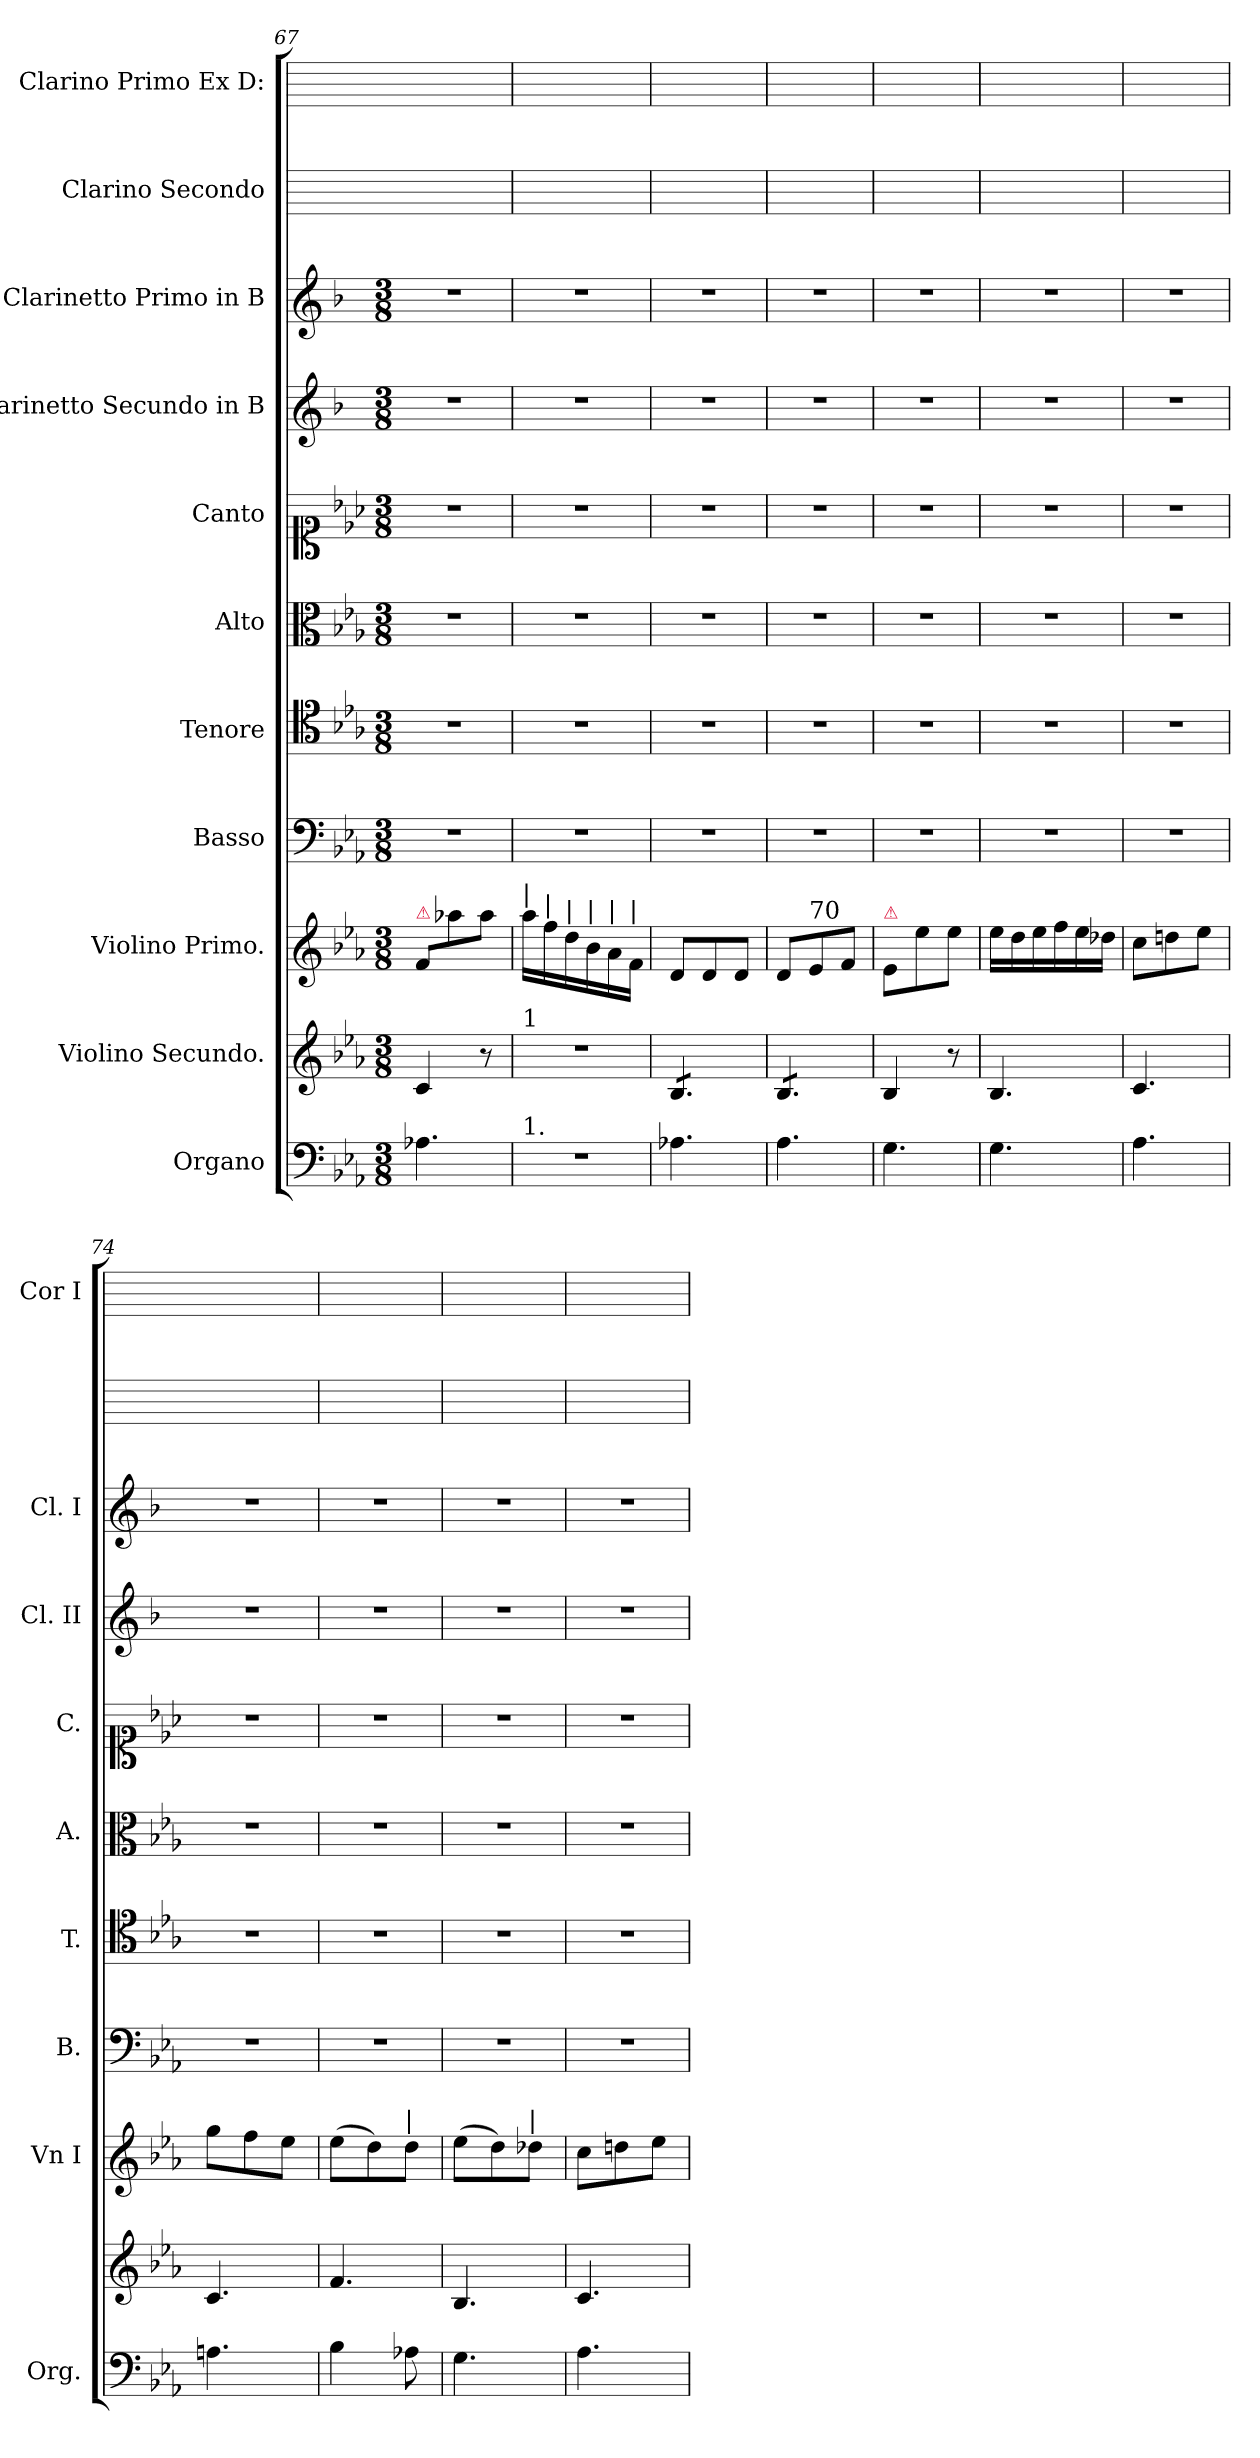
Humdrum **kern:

**kern	**kern	**kern	**kern	**kern	**kern	**kern	**kern	**kern	**kern	**kern
*part11	*part10	*part9	*part8	*part7	*part6	*part5	*part4	*part3	*part2	*part1
*staff11	*staff10	*staff9	*staff8	*staff7	*staff6	*staff5	*staff4	*staff3	*staff2	*staff1
*I"Organo	*I"Violino Secundo.	*I"Violino Primo.	*I"Basso	*I"Tenore	*I"Alto	*I"Canto	*I"Clarinetto Secundo in B	*I"Clarinetto Primo in B	*I"Clarino Secondo	*I"Clarino Primo Ex D:
*I'Org.	*	*I'Vn I	*I'B.	*I'T.	*I'A.	*I'C.	*I'Cl. II	*I'Cl. I	*	*I'Cor I
*clefF4	*clefG2	*clefG2	*clefF4	*clefC4	*clefC3	*clefC1	*clefG2	*clefG2	*	*
*	*	*	*	*	*	*	*ITrd1c2	*ITrd1c2	*	*
*k[b-e-a-]	*k[b-e-a-]	*k[b-e-a-]	*k[b-e-a-]	*k[b-e-a-]	*k[b-e-a-]	*k[b-e-a-]	*k[b-e-a-]	*k[b-e-a-]	*	*
*E-:	*E-:	*E-:	*E-:	*E-:	*E-:	*E-:	*E-:	*E-:	*	*
*M3/8	*M3/8	*M3/8	*M3/8	*M3/8	*M3/8	*M3/8	*M3/8	*M3/8	*	*
=67	=67	=67	=67	=67	=67	=67	=67	=67	=67	=67
!	!	!LO:TX:a:color=crimson:t=⚠	!	!	!	!	!	!	!	!
4.A-X\	4c/	8f/L	4.r	4.r	4.r	4.r	4.r	4.r	4.ryy	4.ryy
.	.	8aa-X\	.	.	.	.	.	.	.	.
.	8r	8aa-\J	.	.	.	.	.	.	.	.
=68	=68	=68	=68	=68	=68	=68	=68	=68	=68	=68
!	!	!LO:TX:a:t=|	!	!	!	!	!	!	!	!
!	!LO:TX:a:t=1	!	!	!	!	!	!	!	!	!
!LO:TX:a:t=1.	!	!	!	!	!	!	!	!	!	!
4.r	4.r	16aa-\LL	4.r	4.r	4.r	4.r	4.r	4.r	4.ryy	4.ryy
!	!	!LO:TX:a:t=|	!	!	!	!	!	!	!	!
.	.	16ff\	.	.	.	.	.	.	.	.
!	!	!LO:TX:a:t=|	!	!	!	!	!	!	!	!
.	.	16dd\	.	.	.	.	.	.	.	.
!	!	!LO:TX:a:t=|	!	!	!	!	!	!	!	!
.	.	16b-\	.	.	.	.	.	.	.	.
!	!	!LO:TX:a:t=|	!	!	!	!	!	!	!	!
.	.	16a-\	.	.	.	.	.	.	.	.
!	!	!LO:TX:a:t=|	!	!	!	!	!	!	!	!
.	.	16f\JJ	.	.	.	.	.	.	.	.
=69	=69	=69	=69	=69	=69	=69	=69	=69	=69	=69
*	*tremolo	*	*	*	*	*	*	*	*	*
4.A-X\	8B-/L	8d/L	4.r	4.r	4.r	4.r	4.r	4.r	4.ryy	4.ryy
.	8B-/	8d/	.	.	.	.	.	.	.	.
.	8B-/J	8d/J	.	.	.	.	.	.	.	.
=70	=70	=70	=70	=70	=70	=70	=70	=70	=70	=70
4.A-\	8B-/L	8d/L	4.r	4.r	4.r	4.r	4.r	4.r	4.ryy	4.ryy
!	!	!LO:TX:a:t=70	!	!	!	!	!	!	!	!
.	8B-/	8e-/	.	.	.	.	.	.	.	.
.	8B-/J	8f/J	.	.	.	.	.	.	.	.
*	*Xtremolo	*	*	*	*	*	*	*	*	*
=71	=71	=71	=71	=71	=71	=71	=71	=71	=71	=71
!	!	!LO:TX:a:color=crimson:t=⚠	!	!	!	!	!	!	!	!
4.G\	4B-/	8e-/L	4.r	4.r	4.r	4.r	4.r	4.r	4.ryy	4.ryy
.	.	8ee-\	.	.	.	.	.	.	.	.
.	8r	8ee-\J	.	.	.	.	.	.	.	.
=72	=72	=72	=72	=72	=72	=72	=72	=72	=72	=72
4.G\	4.B-/	16ee-\LL	4.r	4.r	4.r	4.r	4.r	4.r	4.ryy	4.ryy
.	.	16dd\	.	.	.	.	.	.	.	.
.	.	16ee-\	.	.	.	.	.	.	.	.
.	.	16ff\	.	.	.	.	.	.	.	.
.	.	16ee-\	.	.	.	.	.	.	.	.
.	.	16dd-X\JJ	.	.	.	.	.	.	.	.
=73	=73	=73	=73	=73	=73	=73	=73	=73	=73	=73
4.A-\	4.c/	8cc\L	4.r	4.r	4.r	4.r	4.r	4.r	4.ryy	4.ryy
.	.	8ddn\	.	.	.	.	.	.	.	.
.	.	8ee-\J	.	.	.	.	.	.	.	.
=74	=74	=74	=74	=74	=74	=74	=74	=74	=74	=74
4.An\	4.c/	8gg\L	4.r	4.r	4.r	4.r	4.r	4.r	4.ryy	4.ryy
.	.	8ff\	.	.	.	.	.	.	.	.
.	.	8ee-\J	.	.	.	.	.	.	.	.
=75	=75	=75	=75	=75	=75	=75	=75	=75	=75	=75
4B-\	4.f/	(8ee-\L	4.r	4.r	4.r	4.r	4.r	4.r	4.ryy	4.ryy
.	.	8dd\)	.	.	.	.	.	.	.	.
!	!	!LO:TX:a:t=|	!	!	!	!	!	!	!	!
8A-X\	.	8dd\J	.	.	.	.	.	.	.	.
=76	=76	=76	=76	=76	=76	=76	=76	=76	=76	=76
4.G\	4.B-/	(8ee-\L	4.r	4.r	4.r	4.r	4.r	4.r	4.ryy	4.ryy
.	.	8dd\)	.	.	.	.	.	.	.	.
!	!	!LO:TX:a:t=|	!	!	!	!	!	!	!	!
.	.	8dd-X\J	.	.	.	.	.	.	.	.
=77	=77	=77	=77	=77	=77	=77	=77	=77	=77	=77
4.A-\	4.c/	8cc\L	4.r	4.r	4.r	4.r	4.r	4.r	4.ryy	4.ryy
.	.	8ddn\	.	.	.	.	.	.	.	.
.	.	8ee-\J	.	.	.	.	.	.	.	.
=	=	=	=	=	=	=	=	=	=	=
*-	*-	*-	*-	*-	*-	*-	*-	*-	*-	*-
